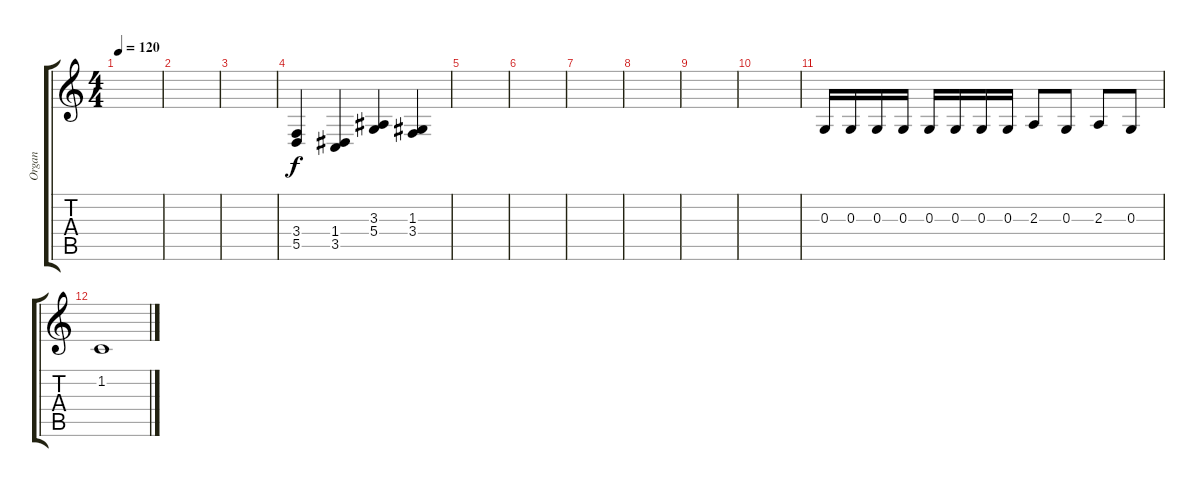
\track ("Organ" "Organ") {instrument drawbarorgan}
\staff {score tabs}
\tuning (E4 B3 G3 D3 A2 E2) {hide}
\ts (4 4)
\tempo 120
\clef g2
\ks c
|
|
|
(3.4 5.5).4 (1.4 3.5).4 (3.3 5.4).4 (1.3 3.4).4 |
|
|
|
|
|
|
0.3.16 0.3.16 0.3.16 0.3.16 0.3.16 0.3.16 0.3.16 0.3.16 2.3.8 0.3.8 2.3.8 0.3.8 |
1.2.1
